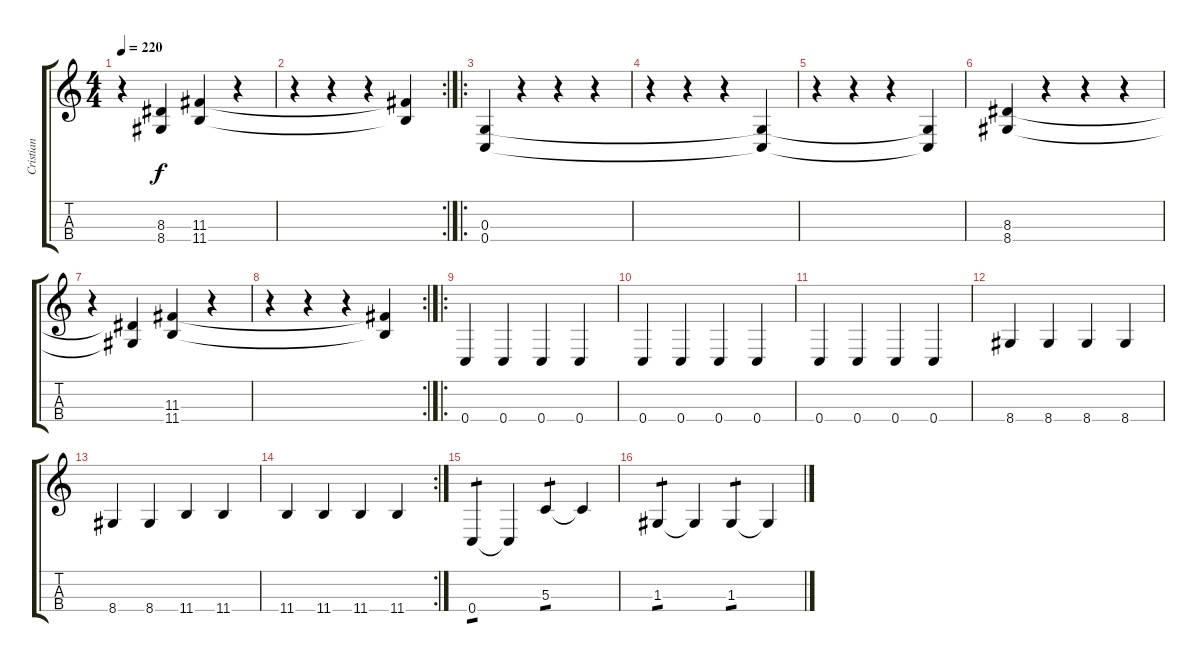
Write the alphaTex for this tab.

\track ("Cristian" "Cristian") {instrument electricbasspick}
\staff {score tabs}
\tuning (F3 C3 G2 C2) {hide}
\ts (4 4)
\tempo 220
\clef g2
\ks c
r.4{dy f} (8.3{t} 8.4{t}).4 (11.3 11.4).4 r.4 |
\rc 2
r.4 r.4 r.4 (11.3{t} 11.4{t}).4 |
\ro
(0.3 0.4).4 r.4 r.4 r.4 |
r.4 r.4 r.4 (0.3{t} 0.4{t}).4 |
r.4 r.4 r.4 (0.3{t} 0.4{t}).4 |
(8.3 8.4).4 r.4 r.4 r.4 |
r.4 (8.3{t} 8.4{t}).4 (11.3 11.4).4 r.4 |
\rc 2
r.4 r.4 r.4 (11.3{t} 11.4{t}).4 |
\ro
0.4.4 0.4.4 0.4.4 0.4.4 |
0.4.4 0.4.4 0.4.4 0.4.4 |
0.4.4 0.4.4 0.4.4 0.4.4 |
8.4.4 8.4.4 8.4.4 8.4.4 |
8.4.4 8.4.4 11.4.4 11.4.4 |
\rc 2
11.4.4 11.4.4 11.4.4 11.4.4 |
0.4.4{tp 1} 0.4{t}.4 5.3.4{tp 1} 5.3{t}.4 |
1.3.4{tp 1} 1.3{t}.4 1.3.4{tp 1} 1.3{t}.4
